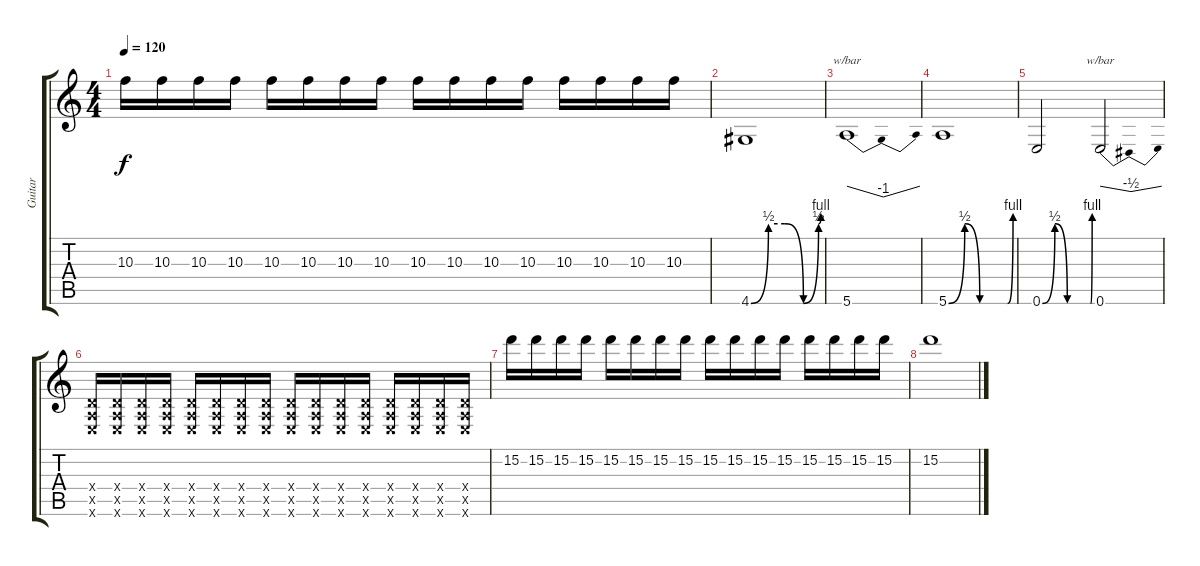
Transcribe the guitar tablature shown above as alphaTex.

\track ("Guitar" "Guitar") {instrument electricguitarjazz}
\staff {score tabs}
\tuning (E4 B3 G3 D3 A2 E2) {hide}
\ts (4 4)
\tempo 120
\clef g2
\ks c
10.3.16{dy f} 10.3.16 10.3.16 10.3.16 10.3.16 10.3.16 10.3.16 10.3.16 10.3.16 10.3.16 10.3.16 10.3.16 10.3.16 10.3.16 10.3.16 10.3.16 |
4.6{be (custom 0 0 15 2 29 2 45 0 58 2 60 4)}.1 |
5.6.1{tbe (dip default 0 0 30 -4 60 0)} |
5.6{be (custom 0 0 15 2 29 0 51 0 55 0 60 4)}.1 |
0.6{be (custom 0 0 15 2 30 0 46 0 58 0 60 4)}.2 0.6.2{tbe (dip default 0 0 30 -2 60 0)} |
(0.4{x} 0.5{x} 0.6{x}).16 (0.4{x} 0.5{x} 0.6{x}).16 (0.4{x} 0.5{x} 0.6{x}).16 (0.4{x} 0.5{x} 0.6{x}).16 (0.4{x} 0.5{x} 0.6{x}).16 (0.4{x} 0.5{x} 0.6{x}).16 (0.4{x} 0.5{x} 0.6{x}).16 (0.4{x} 0.5{x} 0.6{x}).16 (0.4{x} 0.5{x} 0.6{x}).16 (0.4{x} 0.5{x} 0.6{x}).16 (0.4{x} 0.5{x} 0.6{x}).16 (0.4{x} 0.5{x} 0.6{x}).16 (0.4{x} 0.5{x} 0.6{x}).16 (0.4{x} 0.5{x} 0.6{x}).16 (0.4{x} 0.5{x} 0.6{x}).16 (0.4{x} 0.5{x} 0.6{x}).16 |
15.2.16 15.2.16 15.2.16 15.2.16 15.2.16 15.2.16 15.2.16 15.2.16 15.2.16 15.2.16 15.2.16 15.2.16 15.2.16 15.2.16 15.2.16 15.2.16 |
15.2.1
